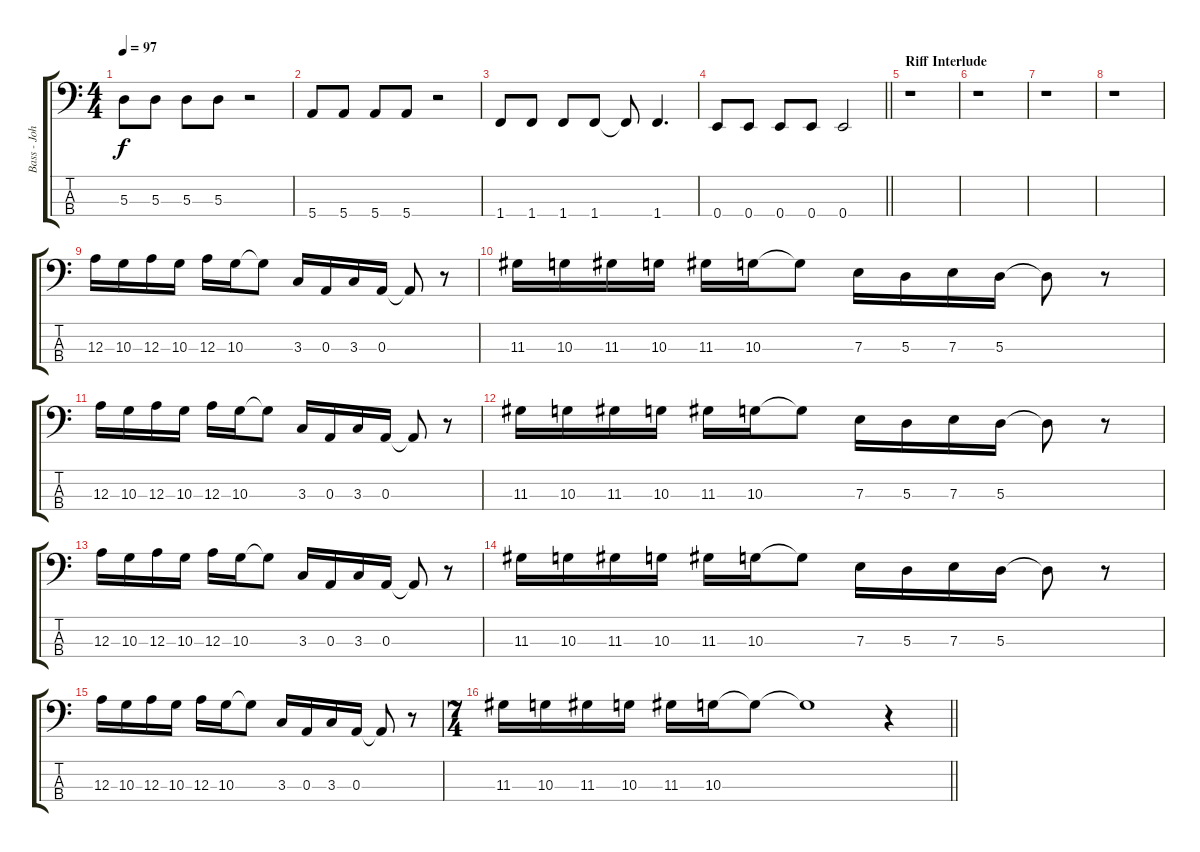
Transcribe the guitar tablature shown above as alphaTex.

\track ("Bass - John Paul Jones" "Bass - Joh") {instrument electricbassfinger}
\staff {score tabs}
\tuning (G2 D2 A1 E1) {hide}
\ts (4 4)
\tempo 97
\clef f4
\ks c
5.3.8{dy f} 5.3.8 5.3.8 5.3.8 r.2 |
5.4.8 5.4.8 5.4.8 5.4.8 r.2 |
1.4.8 1.4.8 1.4.8 1.4.8 1.4{t}.8 1.4.4{d} |
\barLineRight lightlight
0.4.8 0.4.8 0.4.8 0.4.8 0.4.2 |
\section ("" "Riff Interlude")
r.1 |
r.1 |
r.1 |
r.1 |
12.3.16 10.3.16 12.3.16 10.3.16 12.3.16 10.3.16 10.3{t}.8 3.3.16 0.3.16 3.3.16 0.3.16 0.3{t}.8 r.8 |
11.3.16 10.3.16 11.3.16 10.3.16 11.3.16 10.3.16 10.3{t}.8 7.3.16 5.3.16 7.3.16 5.3.16 5.3{t}.8 r.8 |
12.3.16 10.3.16 12.3.16 10.3.16 12.3.16 10.3.16 10.3{t}.8 3.3.16 0.3.16 3.3.16 0.3.16 0.3{t}.8 r.8 |
11.3.16 10.3.16 11.3.16 10.3.16 11.3.16 10.3.16 10.3{t}.8 7.3.16 5.3.16 7.3.16 5.3.16 5.3{t}.8 r.8 |
12.3.16 10.3.16 12.3.16 10.3.16 12.3.16 10.3.16 10.3{t}.8 3.3.16 0.3.16 3.3.16 0.3.16 0.3{t}.8 r.8 |
11.3.16 10.3.16 11.3.16 10.3.16 11.3.16 10.3.16 10.3{t}.8 7.3.16 5.3.16 7.3.16 5.3.16 5.3{t}.8 r.8 |
12.3.16 10.3.16 12.3.16 10.3.16 12.3.16 10.3.16 10.3{t}.8 3.3.16 0.3.16 3.3.16 0.3.16 0.3{t}.8 r.8 |
\ts (7 4)
\barLineRight lightlight
11.3.16 10.3.16 11.3.16 10.3.16 11.3.16 10.3.16 10.3{t}.8 10.3{t}.1 r.4
